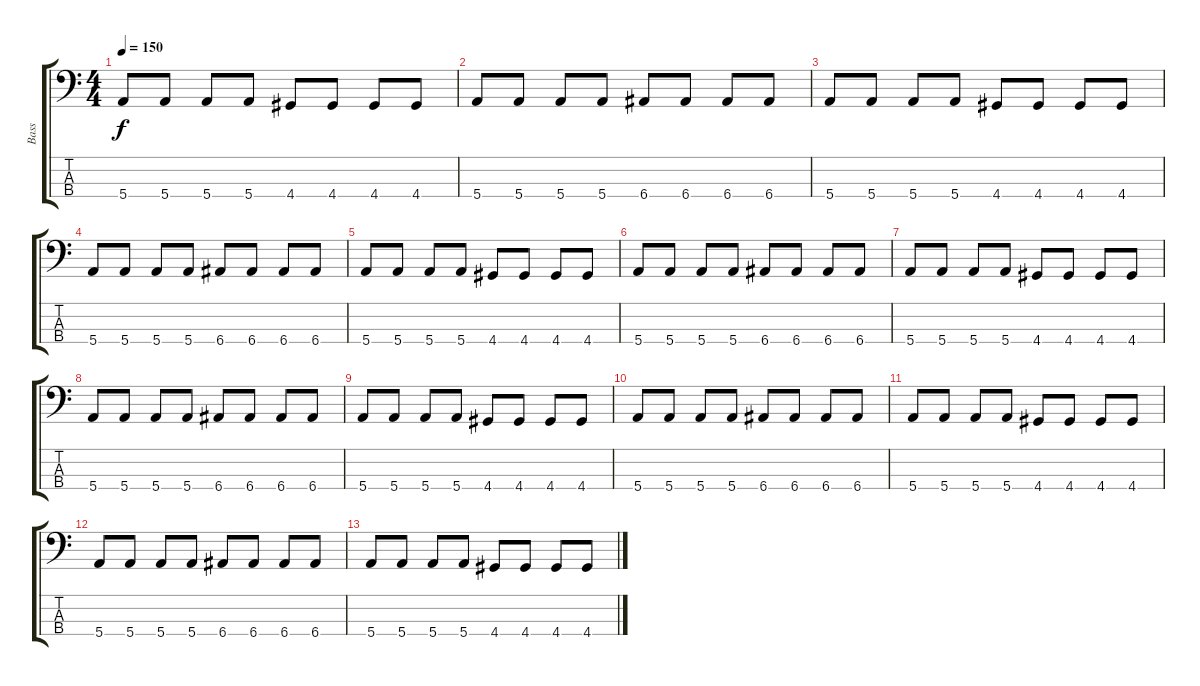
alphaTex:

\track ("Bass" "Bass") {instrument electricbasspick}
\staff {score tabs}
\tuning (G2 D2 A1 E1) {hide}
\ts (4 4)
\tempo 150
\clef f4
\ks c
5.4.8{dy f} 5.4.8 5.4.8 5.4.8 4.4.8 4.4.8 4.4.8 4.4.8 |
5.4.8 5.4.8 5.4.8 5.4.8 6.4.8 6.4.8 6.4.8 6.4.8 |
5.4.8 5.4.8 5.4.8 5.4.8 4.4.8 4.4.8 4.4.8 4.4.8 |
5.4.8 5.4.8 5.4.8 5.4.8 6.4.8 6.4.8 6.4.8 6.4.8 |
5.4.8 5.4.8 5.4.8 5.4.8 4.4.8 4.4.8 4.4.8 4.4.8 |
5.4.8 5.4.8 5.4.8 5.4.8 6.4.8 6.4.8 6.4.8 6.4.8 |
5.4.8 5.4.8 5.4.8 5.4.8 4.4.8 4.4.8 4.4.8 4.4.8 |
5.4.8 5.4.8 5.4.8 5.4.8 6.4.8 6.4.8 6.4.8 6.4.8 |
5.4.8 5.4.8 5.4.8 5.4.8 4.4.8 4.4.8 4.4.8 4.4.8 |
5.4.8 5.4.8 5.4.8 5.4.8 6.4.8 6.4.8 6.4.8 6.4.8 |
5.4.8 5.4.8 5.4.8 5.4.8 4.4.8 4.4.8 4.4.8 4.4.8 |
5.4.8 5.4.8 5.4.8 5.4.8 6.4.8 6.4.8 6.4.8 6.4.8 |
5.4.8 5.4.8 5.4.8 5.4.8 4.4.8 4.4.8 4.4.8 4.4.8
